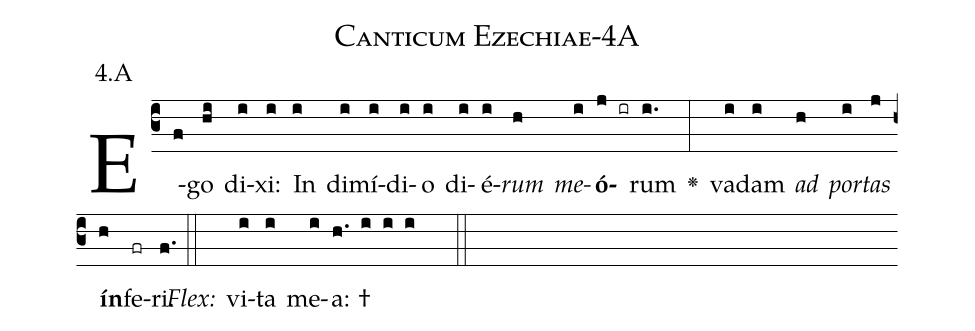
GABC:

name: Canticum Ezechiae-4A;
annotation: 4.A;
%%
(c3)E(f)go(hi) di(i)xi:(i) In(i) di(i)mí(i)di(i)o(i) di(i)é(i)<i>rum</i>(h) <i>me</i>(i)<b>ó</b>(j ir)rum(i.) <v>\greheightstar</v>(:) va(i)dam(i) <i>ad</i>(h) <i>por</i>(i)<i>tas</i>(j) <b>ín</b>(h)fe(fr)ri.(f.) (::)
<i>Flex:</i>()  vi(i)ta(i) me(i)a: †(h. i i i  ::)

%E(i) u(h) o(i) u(j) a(h) e.(f.) (::)
